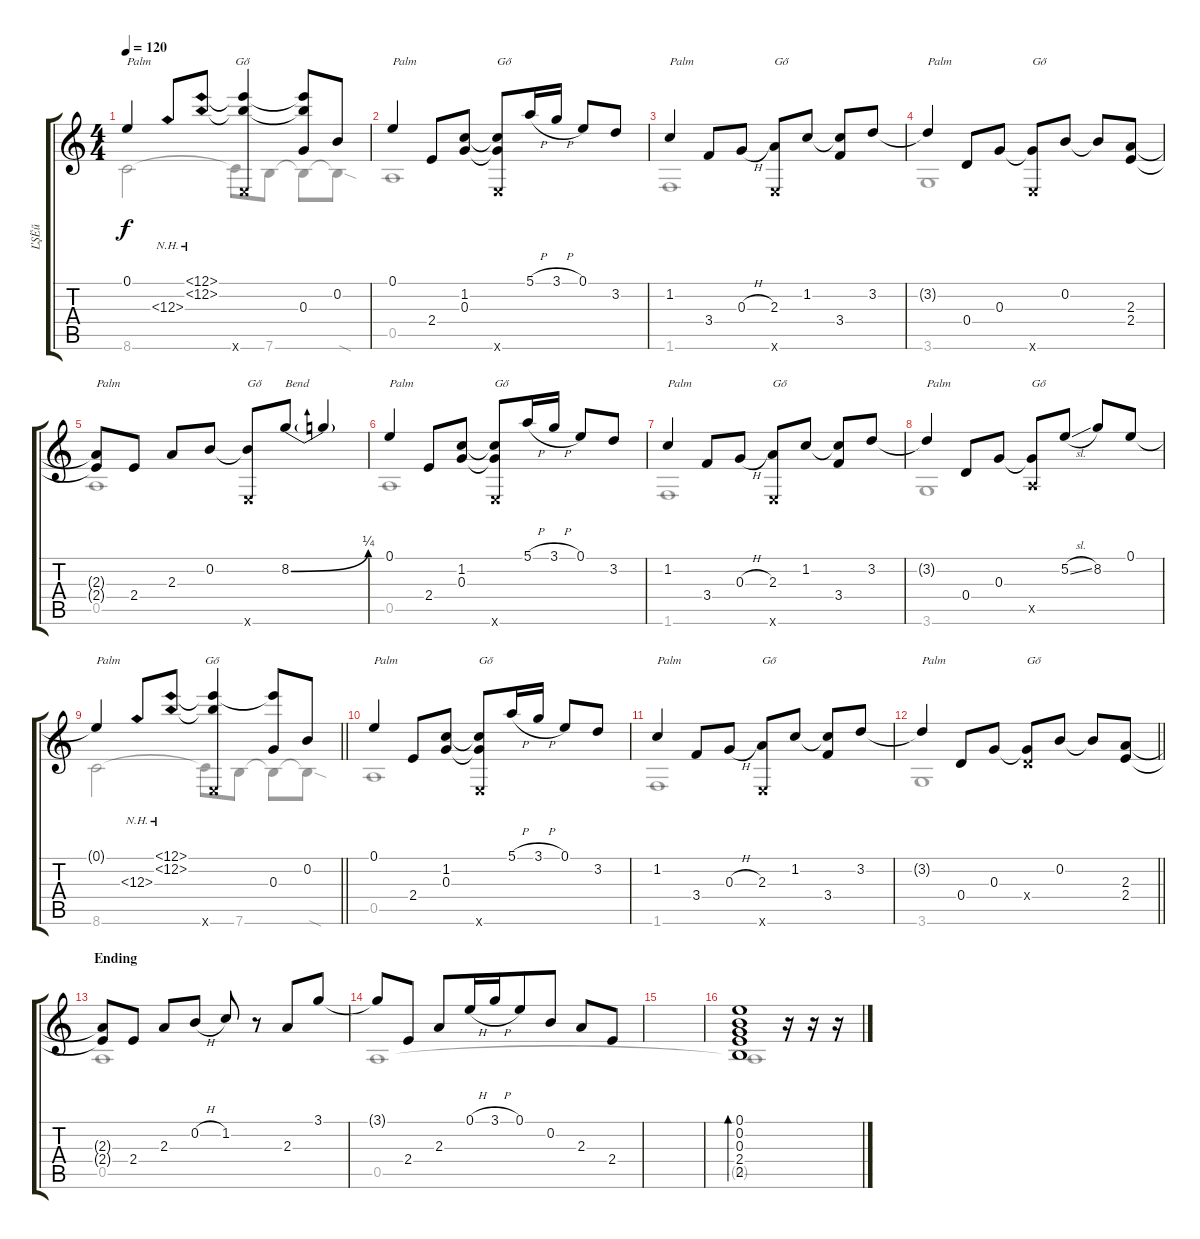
\track ("ĽŞËű" "ĽŞËű") {instrument acousticguitarnylon}
\staff {score tabs}
\tuning (E4 B3 G3 D3 A2 E2) {hide}
\voice
\ts (4 4)
\tempo 120
\clef g2
\ks c
0.1{t}.4{txt "Palm" dy f} 12.3{nh}.8 (12.1{nh} 12.2{nh}).8 (12.1{t} 12.2{t} 0.6{x}).4{txt "Gő"} (12.1{t} 12.2{t} 0.3).8 0.2.8 |
0.1.4{txt "Palm"} 2.4.8 (1.2 0.3).8 (1.2{t} 0.3{t} 0.6{x}).8{txt "Gő"} 5.1{h}.16 3.1{h}.16 0.1.8 3.2.8 |
1.2.4{txt "Palm"} 3.4.8 0.3{h}.8 (2.3 0.6{x}).8{txt "Gő"} 1.2.8 (1.2{t} 3.4).8 3.2.8 |
3.2{t}.4{txt "Palm"} 0.4.8 0.3.8 (0.3{t} 0.6{x}).8{txt "Gő"} 0.2.8 0.2{t}.8 (2.3 2.4).8 |
(2.3{t} 2.4{t}).8{txt "Palm"} 2.4.8 2.3.8 0.2.8 (0.2{t} 0.6{x}).8{txt "Gő"} 8.2{be (bend 0 0 60 1)}.8{txt "Bend"} 8.2{t}.4 |
0.1.4{txt "Palm"} 2.4.8 (1.2 0.3).8 (1.2{t} 0.3{t} 0.6{x}).8{txt "Gő"} 5.1{h}.16 3.1{h}.16 0.1.8 3.2.8 |
1.2.4{txt "Palm"} 3.4.8 0.3{h}.8 (2.3 0.6{x}).8{txt "Gő"} 1.2.8 (1.2{t} 3.4).8 3.2.8 |
3.2{t}.4{txt "Palm"} 0.4.8 0.3.8 (0.3{t} 0.5{x}).8{txt "Gő"} 5.2{sl}.8 8.2.8 0.1.8 |
\barLineRight lightlight
0.1{t}.4{txt "Palm"} 12.3{nh}.8 (12.1{nh} 12.2{nh}).8 (12.1{t} 12.2{t} 0.6{x}).4{txt "Gő"} (12.1{t} 0.3).8 0.2.8 |
\section ("" "")
0.1.4{txt "Palm"} 2.4.8 (1.2 0.3).8 (1.2{t} 0.3{t} 0.6{x}).8{txt "Gő"} 5.1{h}.16 3.1{h}.16 0.1.8 3.2.8 |
1.2.4{txt "Palm"} 3.4.8 0.3{h}.8 (2.3 0.6{x}).8{txt "Gő"} 1.2.8 (1.2{t} 3.4).8 3.2.8 |
\barLineRight lightlight
3.2{t}.4{txt "Palm"} 0.4.8 0.3.8 (0.3{t} 0.4{x}).8{txt "Gő"} 0.2.8 0.2{t}.8 (2.3 2.4).8 |
\section ("" "Ending")
(2.3{t} 2.4{t}).8 2.4.8 2.3.8 0.2{h}.8 1.2.8 r.8 2.3.8 3.1.8 |
3.1{t}.8 2.4.8 2.3.8 0.1{h}.16 3.1{h}.16{beam merge} 0.1.8 0.2.8 2.3.8 2.4.8 |
|
(0.1 0.2 0.3 2.4 2.5).1{bd 30} r.16 r.16 r.16
\voice
\clef g2
\ottava regular
\simile none
\ks c
8.6.2{dy f} 8.6{t}.8 7.6.8 7.6{t}.8 7.6{sod t}.8 |
0.5.1 |
1.6.1 |
3.6.1 |
0.5.1 |
0.5.1 |
1.6.1 |
3.6.1 |
\barLineRight lightlight
8.6.2 8.6{t}.8 7.6.8 7.6{t}.8 7.6{sod t}.8 |
0.5.1 |
1.6.1 |
\barLineRight lightlight
3.6.1 |
0.5.1 |
0.5.1 |
|
0.5{t}.1
